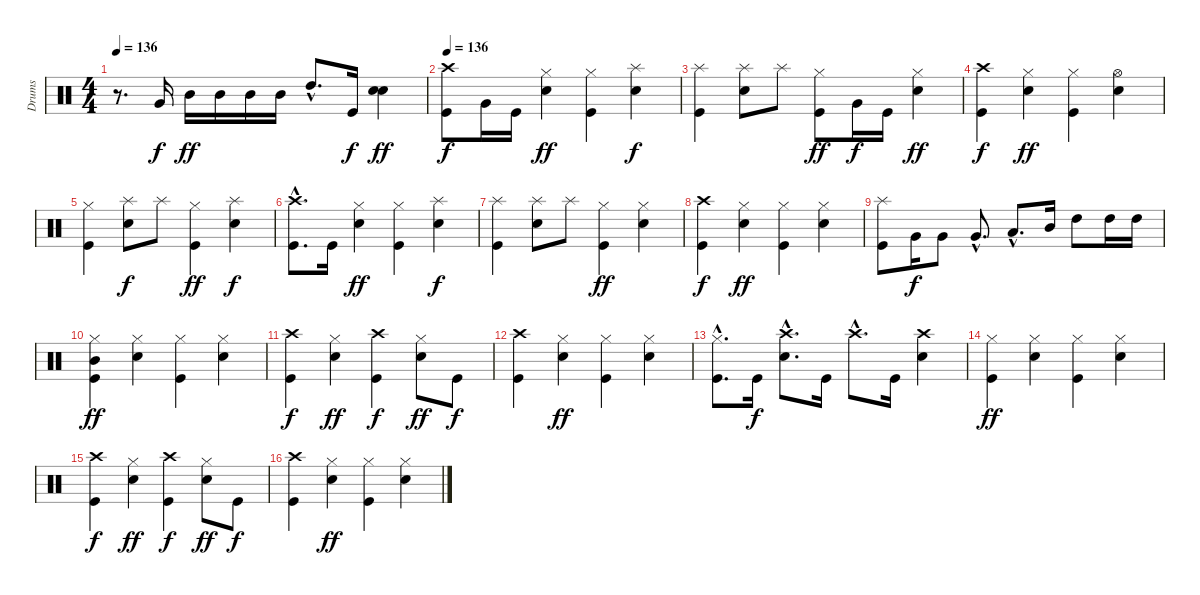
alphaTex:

\track ("Drums" "Drums") {instrument percussion}
\staff {score}
\articulation defaults
\ts (4 4)
\tempo 136
\clef neutral
\ks c
r.8{d dy f} "Very Low Tom (hit)".16 "Mid Tom (hit)".16{dy ff} "Mid Tom (hit)".16 "Mid Tom (hit)".16 "Mid Tom (hit)".16 "High Tom (hit)"{hac}.8{d} "Kick (hit)".16{dy f} ("Snare (hit) 2" "Snare (hit) 2").4{dy ff} |
\tempo 136
("Crash high (hit)" "Kick (hit)").8{dy f} "Very Low Tom (hit)".16 "Kick (hit)".16 ("Hi-Hat (closed)" "Snare (hit) 2").4{dy ff} ("Hi-Hat (closed)" "Kick (hit)").4 ("Splash (hit)" "Snare (hit) 2").4{dy f} |
("Splash (hit)" "Kick (hit)").4 ("Splash (hit)" "Snare (hit) 2").8 "Splash (hit)".8 ("Hi-Hat (closed)" "Kick (hit)").8{dy ff} "Very Low Tom (hit)".16{dy f} "Kick (hit)".16 ("Hi-Hat (closed)" "Snare (hit) 2").4{dy ff} |
("Crash high (hit)" "Kick (hit)").4{dy f} ("Hi-Hat (closed)" "Snare (hit) 2").4{dy ff} ("Hi-Hat (closed)" "Kick (hit)").4 ("Hi-Hat (open)" "Snare (hit) 2").4 |
("Hi-Hat (closed)" "Kick (hit)").4 ("Splash (hit)" "Snare (hit) 2").8{dy f} "Splash (hit)".8 ("Hi-Hat (closed)" "Kick (hit)").4{dy ff} ("Splash (hit)" "Snare (hit) 2").4{dy f} |
("Crash high (hit)"{hac} "Kick (hit)"{hac}).8{d} "Kick (hit)".16 ("Hi-Hat (closed)" "Snare (hit) 2").4{dy ff} ("Hi-Hat (closed)" "Kick (hit)").4 ("Splash (hit)" "Snare (hit) 2").4{dy f} |
("Splash (hit)" "Kick (hit)").4 ("Splash (hit)" "Snare (hit) 2").8 "Splash (hit)".8 ("Hi-Hat (closed)" "Kick (hit)").4{dy ff} ("Hi-Hat (closed)" "Snare (hit) 2").4 |
("Crash high (hit)" "Kick (hit)").4{dy f} ("Hi-Hat (closed)" "Snare (hit) 2").4{dy ff} ("Hi-Hat (closed)" "Kick (hit)").4 ("Hi-Hat (closed)" "Snare (hit) 2").4 |
("Splash (hit)" "Kick (hit)").8 "Very Low Tom (hit)".16{dy f} "Very Low Tom (hit)".8 "Very Low Tom (hit)"{hac}.8{d} "Low Tom (hit)"{hac}.8{d} "Mid Tom (hit)".16 "High Tom (hit)".8 "High Tom (hit)".16 "High Tom (hit)".16 |
("Hi-Hat (closed)" "Mid Tom (hit)" "Kick (hit)").4{dy ff} ("Hi-Hat (closed)" "Snare (hit) 2").4 ("Hi-Hat (closed)" "Kick (hit)").4 ("Hi-Hat (closed)" "Snare (hit) 2").4 |
("Crash high (hit)" "Kick (hit)").4{dy f} ("Hi-Hat (closed)" "Snare (hit) 2").4{dy ff} ("Crash high (hit)" "Kick (hit)").4{dy f} ("Hi-Hat (closed)" "Snare (hit) 2").8{dy ff} "Kick (hit)".8{dy f} |
("Crash high (hit)" "Kick (hit)").4 ("Hi-Hat (closed)" "Snare (hit) 2").4{dy ff} ("Hi-Hat (closed)" "Kick (hit)").4 ("Hi-Hat (closed)" "Snare (hit) 2").4 |
("Hi-Hat (closed)"{hac} "Kick (hit)"{hac}).8{d} "Kick (hit)".16{dy f} ("Crash high (hit)"{hac} "Snare (hit) 2"{hac}).8{d} "Kick (hit)".16 "Crash high (hit)"{hac}.8{d} "Kick (hit)".16 ("Crash high (hit)" "Snare (hit) 2").4 |
("Hi-Hat (closed)" "Kick (hit)").4{dy ff} ("Hi-Hat (closed)" "Snare (hit) 2").4 ("Hi-Hat (closed)" "Kick (hit)").4 ("Hi-Hat (closed)" "Snare (hit) 2").4 |
("Crash high (hit)" "Kick (hit)").4{dy f} ("Hi-Hat (closed)" "Snare (hit) 2").4{dy ff} ("Crash high (hit)" "Kick (hit)").4{dy f} ("Hi-Hat (closed)" "Snare (hit) 2").8{dy ff} "Kick (hit)".8{dy f} |
("Crash high (hit)" "Kick (hit)").4 ("Hi-Hat (closed)" "Snare (hit) 2").4{dy ff} ("Hi-Hat (closed)" "Kick (hit)").4 ("Hi-Hat (closed)" "Snare (hit) 2").4
